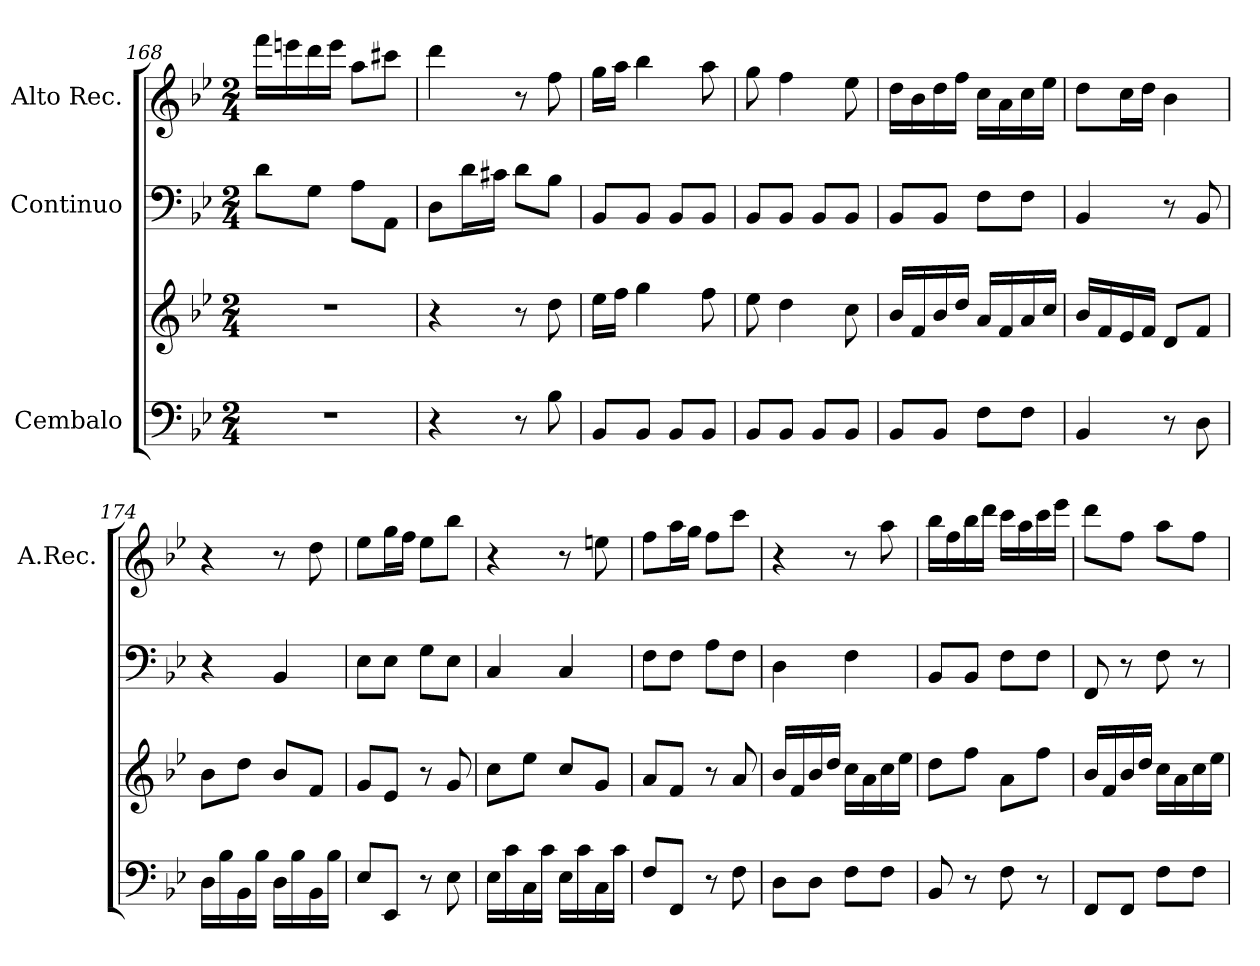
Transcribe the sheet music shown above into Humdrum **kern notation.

**kern	**kern	**kern	**kern
*part3	*part3	*part2	*part1
*staff4	*staff3	*staff2	*staff1
*I"Cembalo	*	*I"Continuo	*I"Alto Rec.
*	*	*	*I'A.Rec.
*clefF4	*clefG2	*clefF4	*clefG2
*k[b-e-]	*k[b-e-]	*k[b-e-]	*k[b-e-]
*M2/4	*M2/4	*M2/4	*M2/4
=168	=168	=168	=168
2r	2r	8d\L	16fff\LL
.	.	.	16eeen\
.	.	8G\J	16ddd\
.	.	.	16eee\JJ
.	.	8A\L	8aa\L
.	.	8AA\J	8ccc#X\J
=169	=169	=169	=169
4r	4r	8D\L	4ddd\
.	.	16d\L	.
.	.	16c#X\JJ	.
8r	8r	8d\L	8r
8B-\	8dd\	8B-\J	8ff\
=170	=170	=170	=170
8BB-/L	16ee-\LL	8BB-/L	16gg\LL
.	16ff\JJ	.	16aa\JJ
8BB-/J	4gg\	8BB-/J	4bb-\
8BB-/L	.	8BB-/L	.
8BB-/J	8ff\	8BB-/J	8aa\
=171	=171	=171	=171
8BB-/L	8ee-\	8BB-/L	8gg\
8BB-/J	4dd\	8BB-/J	4ff\
8BB-/L	.	8BB-/L	.
8BB-/J	8cc\	8BB-/J	8ee-\
=172	=172	=172	=172
8BB-/L	16b-/LL	8BB-/L	16dd\LL
.	16f/	.	16b-\
8BB-/J	16b-/	8BB-/J	16dd\
.	16dd/JJ	.	16ff\JJ
8F\L	16a/LL	8F\L	16cc\LL
.	16f/	.	16a\
8F\J	16a/	8F\J	16cc\
.	16cc/JJ	.	16ee-\JJ
!!LO:LB:g=z
=173	=173	=173	=173
4BB-/	16b-/LL	4BB-/	8dd\L
.	16f/	.	.
.	16e-/	.	16cc\L
.	16f/JJ	.	16dd\JJ
8r	8d/L	8r	4b-\
8D\	8f/J	8BB-/	.
=174	=174	=174	=174
16D\LL	8b-\L	4r	4r
16B-\	.	.	.
16BB-\	8dd\J	.	.
16B-\JJ	.	.	.
16D\LL	8b-/L	4BB-/	8r
16B-\	.	.	.
16BB-\	8f/J	.	8dd\
16B-\JJ	.	.	.
=175	=175	=175	=175
8E-/L	8g/L	8E-\L	8ee-\L
8EE-/J	8e-/J	8E-\J	16gg\L
.	.	.	16ff\JJ
8r	8r	8G\L	8ee-\L
8E-\	8g/	8E-\J	8bb-\J
=176	=176	=176	=176
16E-\LL	8cc\L	4C/	4r
16c\	.	.	.
16C\	8ee-\J	.	.
16c\JJ	.	.	.
16E-\LL	8cc/L	4C/	8r
16c\	.	.	.
16C\	8g/J	.	8een\
16c\JJ	.	.	.
=177	=177	=177	=177
8F/L	8a/L	8F\L	8ff\L
8FF/J	8f/J	8F\J	16aa\L
.	.	.	16gg\JJ
8r	8r	8A\L	8ff\L
8F\	8a/	8F\J	8ccc\J
=178	=178	=178	=178
8D\L	16b-/LL	4D\	4r
.	16f/	.	.
8D\J	16b-/	.	.
.	16dd/JJ	.	.
8F\L	16cc\LL	4F\	8r
.	16a\	.	.
8F\J	16cc\	.	8aa\
.	16ee-\JJ	.	.
=179	=179	=179	=179
8BB-/	8dd\L	8BB-/L	16bb-\LL
.	.	.	16ff\
8r	8ff\J	8BB-/J	16bb-\
.	.	.	16ddd\JJ
8F\	8a\L	8F\L	16ccc\LL
.	.	.	16aa\
8r	8ff\J	8F\J	16ccc\
.	.	.	16eee-\JJ
=180	=180	=180	=180
8FF/L	16b-/LL	8FF/	8ddd\L
.	16f/	.	.
8FF/J	16b-/	8r	8ff\J
.	16dd/JJ	.	.
8F\L	16cc\LL	8F\	8aa\L
.	16a\	.	.
8F\J	16cc\	8r	8ff\J
.	16ee-\JJ	.	.
=	=	=	=
*-	*-	*-	*-
